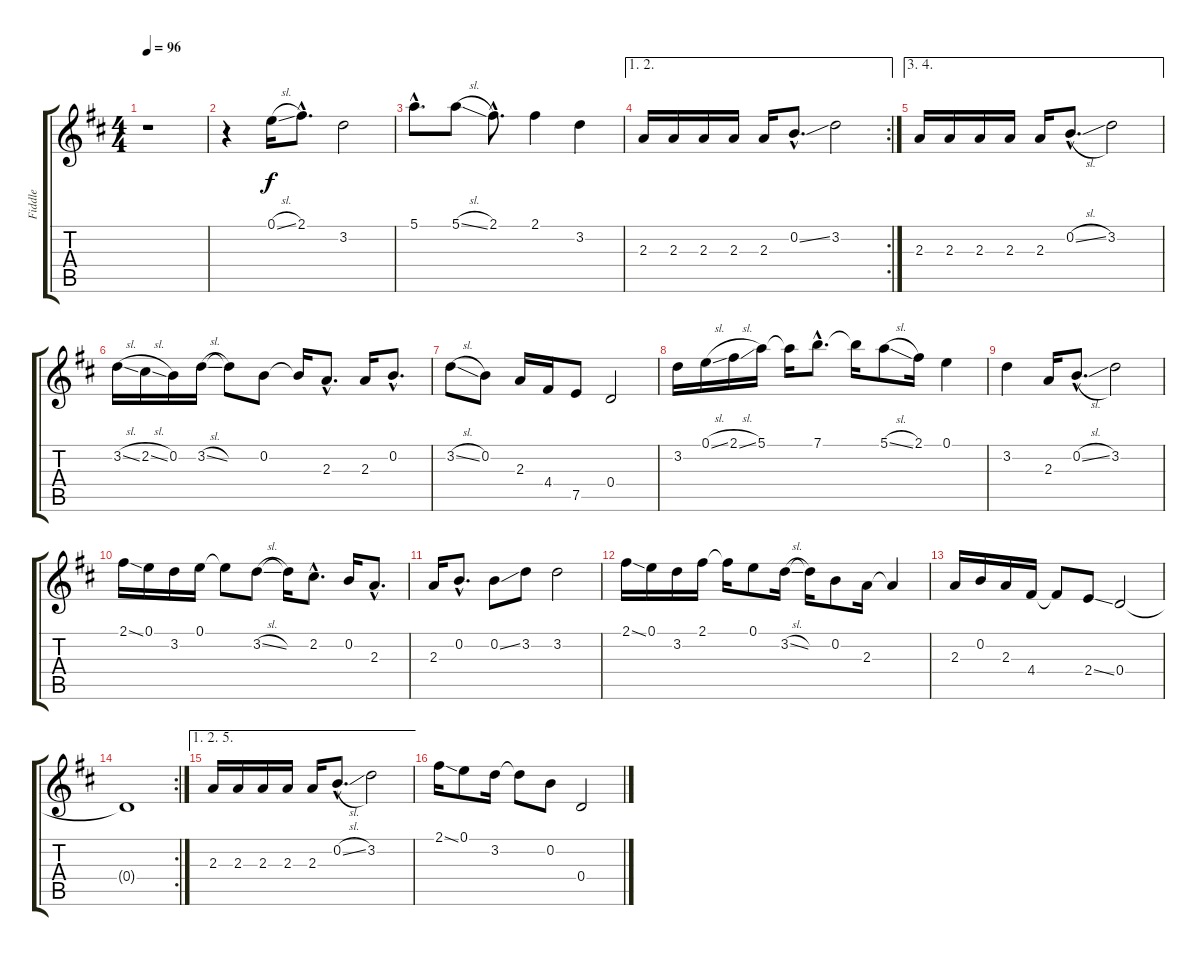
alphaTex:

\track ("Fiddle" "Fiddle") {instrument fiddle}
\staff {score tabs}
\tuning (E5 B4 G4 D4 A3 E3) {hide}
\ts (4 4)
\tempo 96
\clef g2
\ks d
r.1{dy f} |
r.4 0.1{sl}.16 2.1{hac}.8{d} 3.2.2 |
5.1{hac}.8{d} 5.1{sl}.8 2.1{hac}.8{d} 2.1.4 3.2.4 |
\ae (1 2)
\rc 2
2.3.16 2.3.16 2.3.16 2.3.16 2.3.16 0.2{ss hac}.8{d} 3.2.2 |
\ae (3 4)
2.3.16 2.3.16 2.3.16 2.3.16 2.3.16 0.2{sl hac}.8{d} 3.2.2 |
3.2{sl}.16 2.2{sl}.16 0.2.16 3.2{sl}.16 3.2{t}.8 0.2.8 0.2{t}.16 2.3{hac}.8{d} 2.3.16 0.2{hac}.8{d} |
3.2{sl}.8 0.2.8 2.3.16 4.4.16 7.5.8 0.4.2 |
3.2.16 0.1{sl}.16 2.1{sl}.16 5.1.16 5.1{t}.16 7.1{hac}.8{d} 7.1{t}.16 5.1{sl}.8 2.1.16 0.1.4 |
3.2.4 2.3.16 0.2{sl hac}.8{d} 3.2.2 |
2.1{ss}.16 0.1.16 3.2.16 0.1.16 0.1{t}.8 3.2{sl}.8 3.2{t}.16 2.2{hac}.8{d} 0.2.16 2.3{hac}.8{d} |
2.3.16 0.2{hac}.8{d} 0.2{ss}.8 3.2.8 3.2.2 |
2.1{ss}.16 0.1.16 3.2.16 2.1.16 2.1{t}.16 0.1.8 3.2{sl}.16 3.2{t}.16 0.2.8 2.3.16 2.3{t}.4 |
2.3.16 0.2.16 2.3.16 4.4.16 4.4{t}.8 2.4{ss}.8 0.4.2 |
\rc 2
0.4{t}.1 |
\ae (1 2 5)
2.3.16 2.3.16 2.3.16 2.3.16 2.3.16 0.2{sl hac}.8{d} 3.2.2 |
2.1{ss}.16 0.1.8 3.2.16 3.2{t}.8 0.2.8 0.4.2
